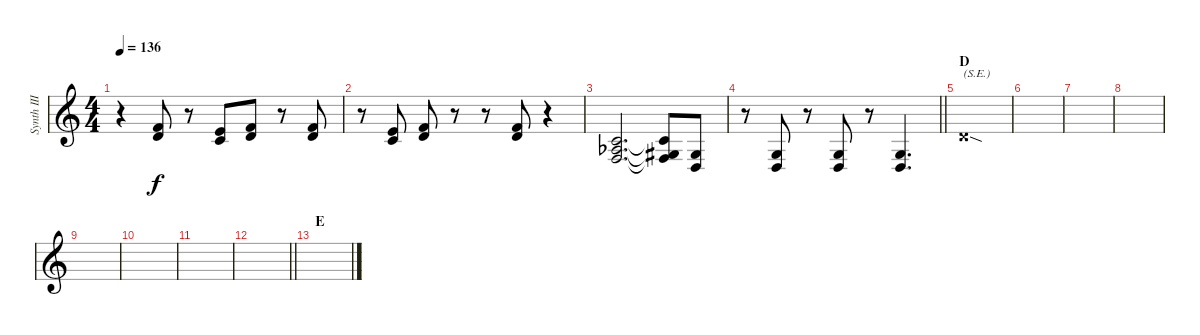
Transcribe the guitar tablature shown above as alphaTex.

\track ("Synth III" "Synth III") {instrument synthbrass1}
\staff {score}
\tuning (E4 B3 G3 D3 A2 D2) {hide}
\ts (4 4)
\tempo 136
\clef g2
\ks c
r.4{dy f} (1.1 3.2).8 r.8 (0.1 1.2).8 (1.1 3.2).8 r.8 (1.1 3.2).8 |
r.8 (0.1 1.2).8 (1.1 3.2).8 r.8 r.8 (1.1 3.2).8 r.4 |
(1.2 1.3{acc b} 3.4).2{d} (1.2{t} 1.3{t} 3.4{t}).8 (1.3 0.4).8 |
\barLineRight lightlight
r.8 (0.3 0.4).8 r.8 (0.3 0.4).8 r.8 (0.3 0.4).4{d} |
\section ("" "D")
3.2{sod x}.1{txt "(S.E.)" instrument stringensemble1} |
|
|
|
|
|
|
\barLineRight lightlight
|
\section ("" "E")
